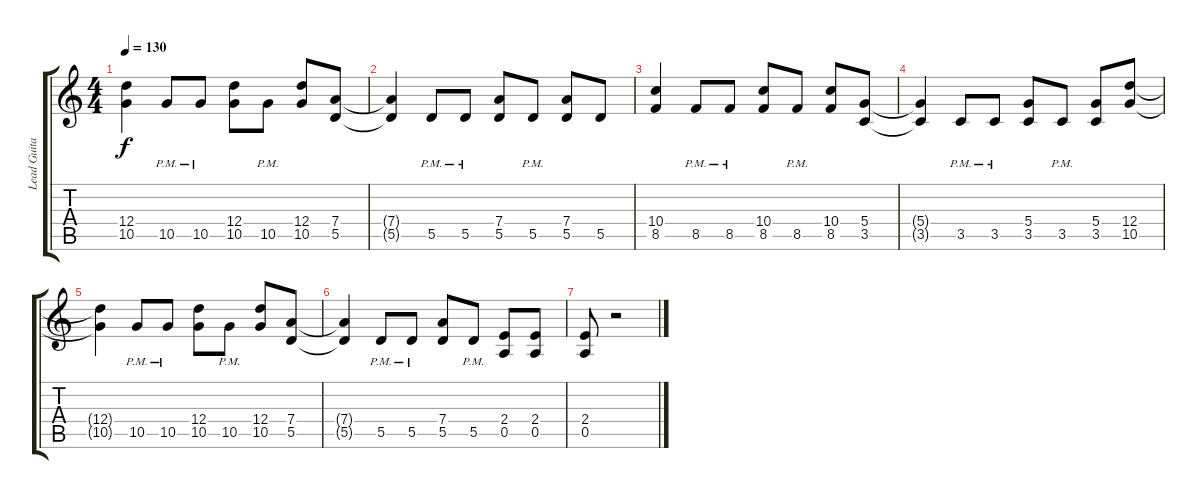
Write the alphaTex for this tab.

\track ("Lead Guitar" "Lead Guita") {instrument distortionguitar}
\staff {score tabs}
\tuning (E4 B3 G3 D3 A2 E2) {hide}
\ts (4 4)
\tempo 130
\clef g2
\ks c
(12.4{t} 10.5{t}).4{dy f} 10.5{pm}.8 10.5{pm}.8 (12.4 10.5).8 10.5{pm}.8 (12.4 10.5).8 (7.4 5.5).8 |
(7.4{t} 5.5{t}).4 5.5{pm}.8 5.5{pm}.8 (7.4 5.5).8 5.5{pm}.8 (7.4 5.5).8 5.5.8 |
(10.4 8.5).4 8.5{pm}.8 8.5{pm}.8 (10.4 8.5).8 8.5{pm}.8 (10.4 8.5).8 (5.4 3.5).8 |
(5.4{t} 3.5{t}).4 3.5{pm}.8 3.5{pm}.8 (5.4 3.5).8 3.5{pm}.8 (5.4 3.5).8 (12.4 10.5).8 |
(12.4{t} 10.5{t}).4 10.5{pm}.8 10.5{pm}.8 (12.4 10.5).8 10.5{pm}.8 (12.4 10.5).8 (7.4 5.5).8 |
(7.4{t} 5.5{t}).4 5.5{pm}.8 5.5{pm}.8 (7.4 5.5).8 5.5{pm}.8 (2.4 0.5).8 (2.4 0.5).8 |
(2.4 0.5).8 r.2
